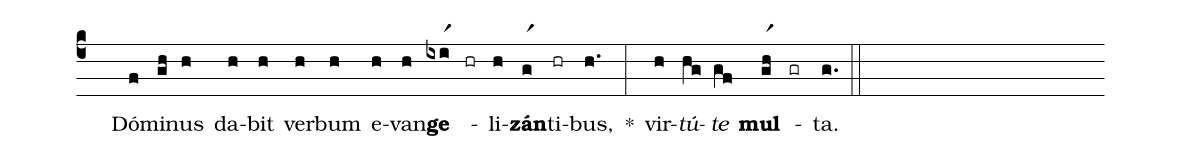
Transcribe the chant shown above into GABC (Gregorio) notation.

%%
(c4)
( )Dó(f)mi(gh)nus(h) da(h)bit(h) ver(h)bum(h) e(h)van(h)<b>ge</b>(ixir1) -(hr) li(h)<b>zán</b>(gr1)ti(hr)bus,(h.) *(:)
vir(h)<i>tú</i>(hg)<i>te</i>(gf) <b>mul</b>(ghr1) -(gr) ta.(g.) (::)
